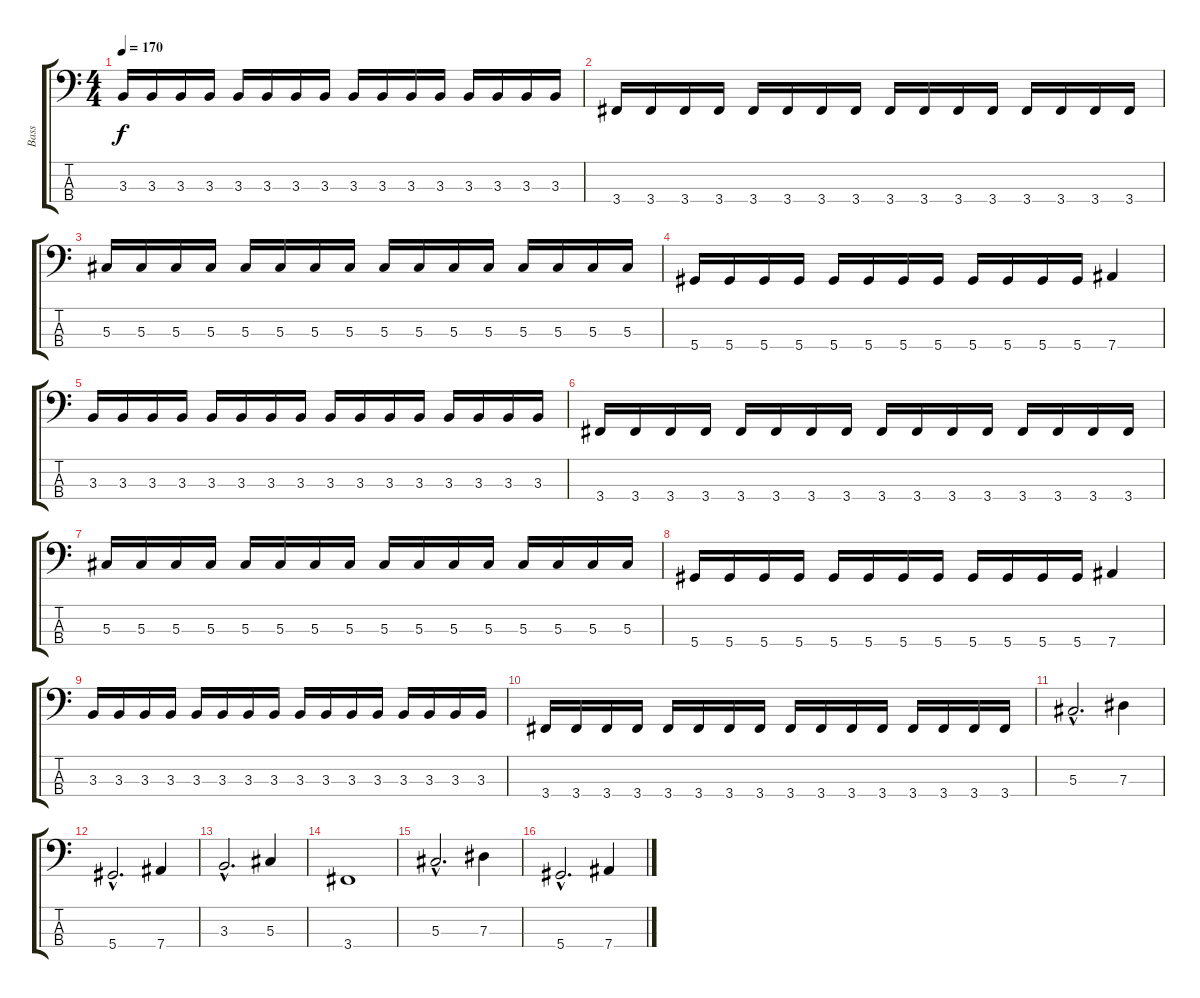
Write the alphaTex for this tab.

\track ("Bass" "Bass") {instrument electricbassfinger}
\staff {score tabs}
\tuning (Gb2 Db2 Ab1 Eb1) {hide}
\ts (4 4)
\tempo 170
\clef f4
\ks c
3.3.16{dy f} 3.3.16 3.3.16 3.3.16 3.3.16 3.3.16 3.3.16 3.3.16 3.3.16 3.3.16 3.3.16 3.3.16 3.3.16 3.3.16 3.3.16 3.3.16 |
3.4.16 3.4.16 3.4.16 3.4.16 3.4.16 3.4.16 3.4.16 3.4.16 3.4.16 3.4.16 3.4.16 3.4.16 3.4.16 3.4.16 3.4.16 3.4.16 |
5.3.16 5.3.16 5.3.16 5.3.16 5.3.16 5.3.16 5.3.16 5.3.16 5.3.16 5.3.16 5.3.16 5.3.16 5.3.16 5.3.16 5.3.16 5.3.16 |
5.4.16 5.4.16 5.4.16 5.4.16 5.4.16 5.4.16 5.4.16 5.4.16 5.4.16 5.4.16 5.4.16 5.4.16 7.4.4 |
3.3.16 3.3.16 3.3.16 3.3.16 3.3.16 3.3.16 3.3.16 3.3.16 3.3.16 3.3.16 3.3.16 3.3.16 3.3.16 3.3.16 3.3.16 3.3.16 |
3.4.16 3.4.16 3.4.16 3.4.16 3.4.16 3.4.16 3.4.16 3.4.16 3.4.16 3.4.16 3.4.16 3.4.16 3.4.16 3.4.16 3.4.16 3.4.16 |
5.3.16 5.3.16 5.3.16 5.3.16 5.3.16 5.3.16 5.3.16 5.3.16 5.3.16 5.3.16 5.3.16 5.3.16 5.3.16 5.3.16 5.3.16 5.3.16 |
5.4.16 5.4.16 5.4.16 5.4.16 5.4.16 5.4.16 5.4.16 5.4.16 5.4.16 5.4.16 5.4.16 5.4.16 7.4.4 |
3.3.16 3.3.16 3.3.16 3.3.16 3.3.16 3.3.16 3.3.16 3.3.16 3.3.16 3.3.16 3.3.16 3.3.16 3.3.16 3.3.16 3.3.16 3.3.16 |
3.4.16 3.4.16 3.4.16 3.4.16 3.4.16 3.4.16 3.4.16 3.4.16 3.4.16 3.4.16 3.4.16 3.4.16 3.4.16 3.4.16 3.4.16 3.4.16 |
5.3{hac}.2{d} 7.3.4 |
5.4{hac}.2{d} 7.4.4 |
3.3{hac}.2{d} 5.3.4 |
3.4.1 |
5.3{hac}.2{d} 7.3.4 |
5.4{hac}.2{d} 7.4.4
